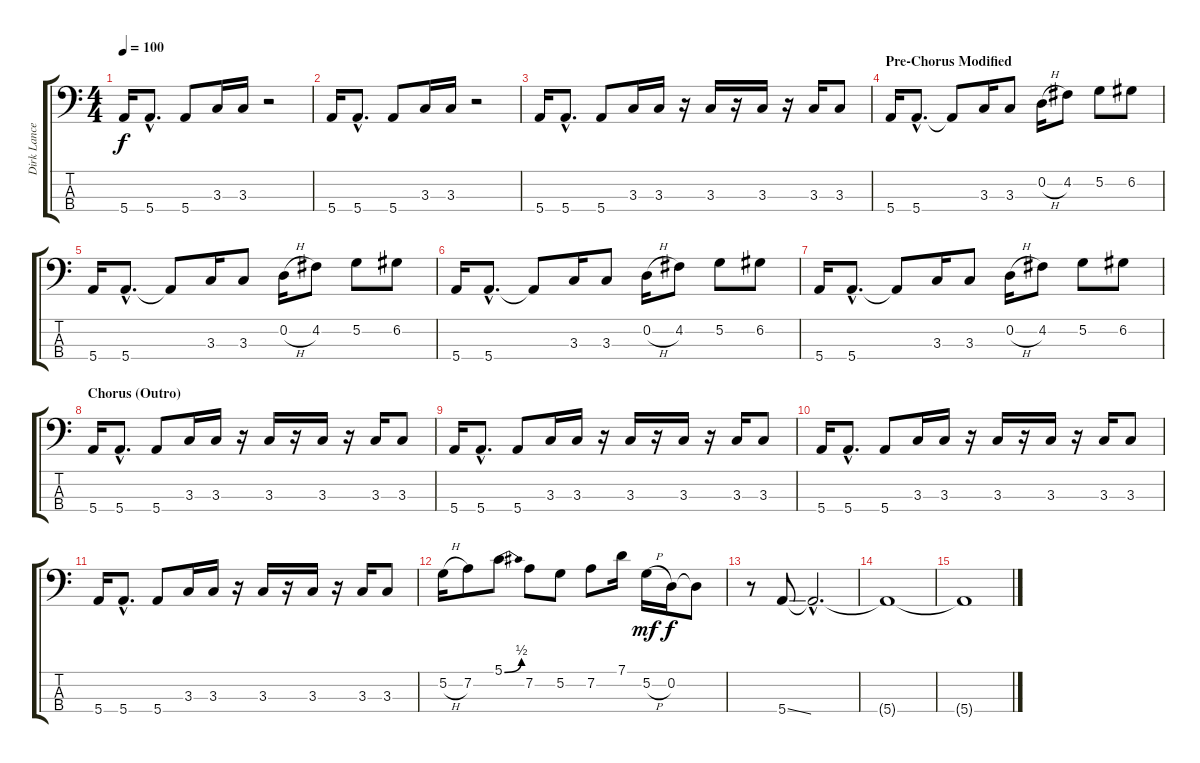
\track ("Dirk Lance - Bass" "Dirk Lance") {instrument electricbassfinger}
\staff {score tabs}
\tuning (G2 D2 A1 E1) {hide}
\ts (4 4)
\tempo 100
\clef f4
\ks c
5.4.16{dy f} 5.4{hac}.8{d} 5.4.8 3.3.16 3.3.16 r.2 |
5.4.16 5.4{hac}.8{d} 5.4.8 3.3.16 3.3.16 r.2 |
5.4.16 5.4{hac}.8{d} 5.4.8 3.3.16 3.3.16 r.16 3.3.16 r.16 3.3.16 r.16 3.3.16 3.3.8 |
\section ("" "Pre-Chorus Modified")
5.4.16 5.4{hac}.8{d} 5.4{t}.8 3.3.16 3.3.8 0.2{h}.16 4.2.8 5.2.8 6.2.8 |
5.4.16 5.4{hac}.8{d} 5.4{t}.8 3.3.16 3.3.8 0.2{h}.16 4.2.8 5.2.8 6.2.8 |
5.4.16 5.4{hac}.8{d} 5.4{t}.8 3.3.16 3.3.8 0.2{h}.16 4.2.8 5.2.8 6.2.8 |
5.4.16 5.4{hac}.8{d} 5.4{t}.8 3.3.16 3.3.8 0.2{h}.16 4.2.8 5.2.8 6.2.8 |
\section ("" "Chorus (Outro)")
5.4.16 5.4{hac}.8{d} 5.4.8 3.3.16 3.3.16 r.16 3.3.16 r.16 3.3.16 r.16 3.3.16 3.3.8 |
5.4.16 5.4{hac}.8{d} 5.4.8 3.3.16 3.3.16 r.16 3.3.16 r.16 3.3.16 r.16 3.3.16 3.3.8 |
5.4.16 5.4{hac}.8{d} 5.4.8 3.3.16 3.3.16 r.16 3.3.16 r.16 3.3.16 r.16 3.3.16 3.3.8 |
5.4.16 5.4{hac}.8{d} 5.4.8 3.3.16 3.3.16 r.16 3.3.16 r.16 3.3.16 r.16 3.3.16 3.3.8 |
5.2{h}.16 7.2.8 5.1{be (bend 0 0 60 2)}.8 7.2.8 5.2.8 7.2.8 7.1.16 5.2{h}.16{dy mf} 0.2.16{dy f} 0.2{t}.8 |
r.8 5.4{ss}.8{volume 8} 5.4{hac t}.2{d} |
5.4{t}.1 |
5.4{t}.1
